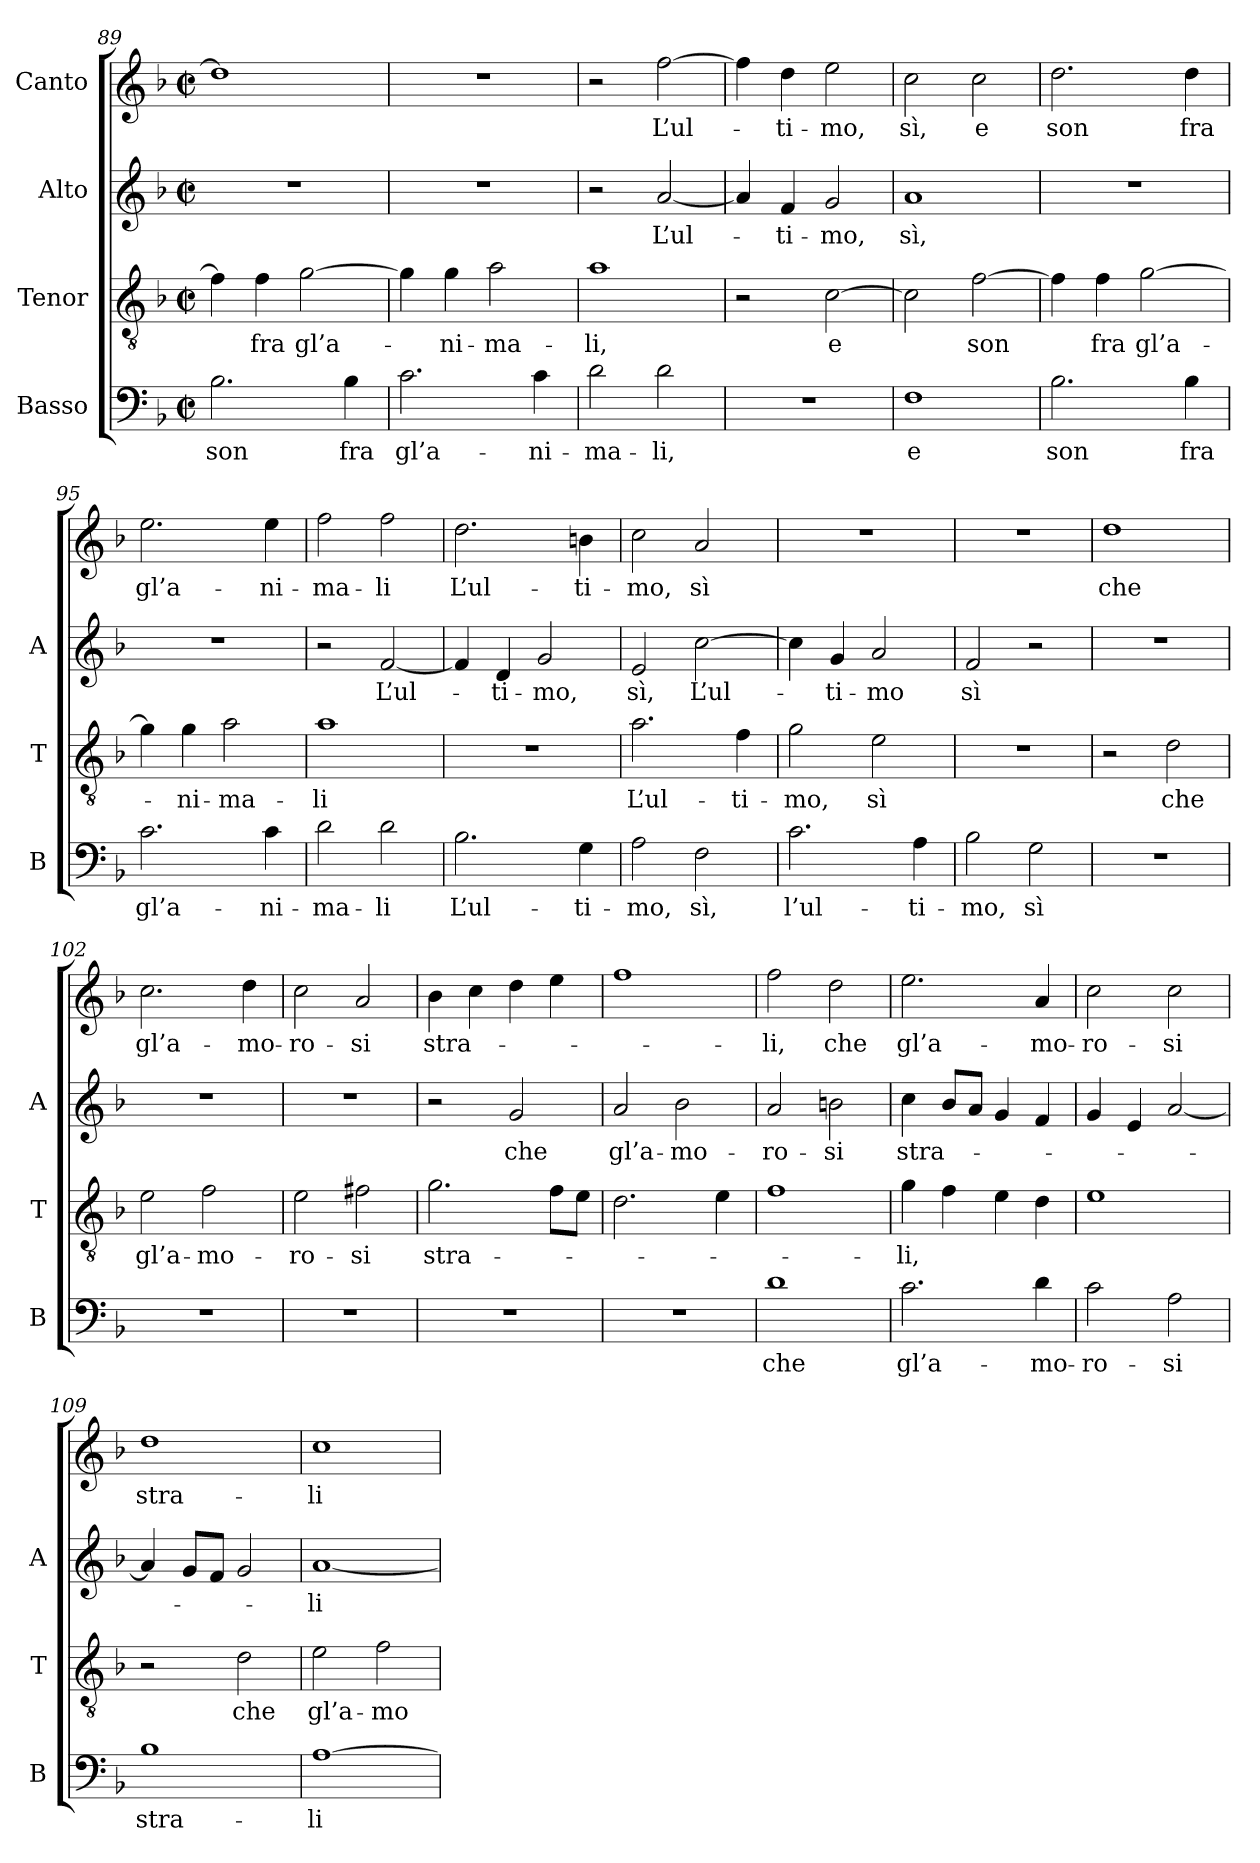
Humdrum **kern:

**kern	**text	**kern	**text	**kern	**text	**kern	**text
*part4	*part4	*part3	*part3	*part2	*part2	*part1	*part1
*staff4	*staff4	*staff3	*staff3	*staff2	*staff2	*staff1	*staff1
*I"Basso	*	*I"Tenor	*	*I"Alto	*	*I"Canto	*
*I'B	*	*I'T	*	*I'A	*	*	*
*clefF4	*	*clefGv2	*	*clefG2	*	*clefG2	*
*k[b-]	*	*k[b-]	*	*k[b-]	*	*k[b-]	*
*F:	*	*F:	*	*F:	*	*F:	*
*M2/2	*	*M2/2	*	*M2/2	*	*M2/2	*
*met(c|)	*	*met(c|)	*	*met(c|)	*	*met(c|)	*
=89	=89	=89	=89	=89	=89	=89	=89
2.B-	-son	4f]	.	1r	.	1dd]	.
.	.	4f	-fra	.	.	.	.
.	.	[2g	gl’a-	.	.	.	.
4B-	-fra	.	.	.	.	.	.
=90	=90	=90	=90	=90	=90	=90	=90
2.c	gl’a-	4g]	.	1r	.	1r	.
.	.	4g	ni-	.	.	.	.
.	.	2a	ma-	.	.	.	.
4c	ni-	.	.	.	.	.	.
=91	=91	=91	=91	=91	=91	=91	=91
2d	ma-	1a	-li,	2r	.	2r	.
2d	-li,	.	.	[2a	L’ul-	[2ff	L’ul-
=92	=92	=92	=92	=92	=92	=92	=92
1r	.	2r	.	4a]	.	4ff]	.
.	.	.	.	4f	ti-	4dd	ti-
.	.	[2c	-e	2g	-mo,	2ee	-mo,
=93	=93	=93	=93	=93	=93	=93	=93
1F	-e	2c]	.	1a	-sì,	2cc	-sì,
.	.	[2f	-son	.	.	2cc	-e
=94	=94	=94	=94	=94	=94	=94	=94
2.B-	-son	4f]	.	1r	.	2.dd	-son
.	.	4f	-fra	.	.	.	.
.	.	[2g	gl’a-	.	.	.	.
4B-	-fra	.	.	.	.	4dd	-fra
=95	=95	=95	=95	=95	=95	=95	=95
2.c	gl’a-	4g]	.	1r	.	2.ee	gl’a-
.	.	4g	ni-	.	.	.	.
.	.	2a	ma-	.	.	.	.
4c	ni-	.	.	.	.	4ee	ni-
=96	=96	=96	=96	=96	=96	=96	=96
2d	ma-	1a	-li	2r	.	2ff	ma-
2d	-li	.	.	[2f	L’ul-	2ff	-li
=97	=97	=97	=97	=97	=97	=97	=97
2.B-	L’ul-	1r	.	4f]	.	2.dd	L’ul-
.	.	.	.	4d	ti-	.	.
.	.	.	.	2g	-mo,	.	.
4G	ti-	.	.	.	.	4bn	ti-
=98	=98	=98	=98	=98	=98	=98	=98
2A	-mo,	2.a	L’ul-	2e	-sì,	2cc	-mo,
2F	-sì,	.	.	[2cc	L’ul-	2a	-sì
.	.	4f	ti-	.	.	.	.
!!LO:PB:g=z
=99	=99	=99	=99	=99	=99	=99	=99
2.c	l’ul-	2g	-mo,	4cc]	.	1r	.
.	.	.	.	4g	ti-	.	.
.	.	2e	-sì	2a	-mo	.	.
4A	ti-	.	.	.	.	.	.
=100	=100	=100	=100	=100	=100	=100	=100
2B-	-mo,	1r	.	2f	-sì	1r	.
2G	-sì	.	.	2r	.	.	.
=101	=101	=101	=101	=101	=101	=101	=101
1r	.	2r	.	1r	.	1dd	-che
.	.	2d	-che	.	.	.	.
=102	=102	=102	=102	=102	=102	=102	=102
1r	.	2e	gl’a-	1r	.	2.cc	gl’a-
.	.	2f	mo-	.	.	.	.
.	.	.	.	.	.	4dd	mo-
=103	=103	=103	=103	=103	=103	=103	=103
1r	.	2e	ro-	1r	.	2cc	ro-
.	.	2f#X	-si	.	.	2a	-si
=104	=104	=104	=104	=104	=104	=104	=104
1r	.	2.g	stra-	2r	.	4b-	stra-
.	.	.	.	.	.	4cc	.
.	.	.	.	2g	-che	4dd	.
.	.	8fL	.	.	.	4ee	.
.	.	8eJ	.	.	.	.	.
=105	=105	=105	=105	=105	=105	=105	=105
1r	.	2.d	.	2a	gl’a-	1ff	.
.	.	.	.	2b-	mo-	.	.
.	.	4e	.	.	.	.	.
=106	=106	=106	=106	=106	=106	=106	=106
1d	-che	1f	.	2a	ro-	2ff	-li,
.	.	.	.	2bn	-si	2dd	-che
=107	=107	=107	=107	=107	=107	=107	=107
2.c	gl’a-	4g	-li,	4cc	stra-	2.ee	gl’a-
.	.	4f	.	8b-L	.	.	.
.	.	.	.	8aJ	.	.	.
.	.	4e	.	4g	.	.	.
4d	mo-	4d	.	4f	.	4a	mo-
=108	=108	=108	=108	=108	=108	=108	=108
2c	ro-	1e	.	4g	.	2cc	ro-
.	.	.	.	4e	.	.	.
2A	-si	.	.	[2a	.	2cc	-si
=109	=109	=109	=109	=109	=109	=109	=109
1B-	stra-	2r	.	4a]	.	1dd	stra-
.	.	.	.	8gL	.	.	.
.	.	.	.	8fJ	.	.	.
.	.	2d	-che	2g	.	.	.
=110	=110	=110	=110	=110	=110	=110	=110
[1A	-li	2e	gl’a-	[1a	-li	1cc	-li
.	.	2f	mo-	.	.	.	.
=	=	=	=	=	=	=	=
*-	*-	*-	*-	*-	*-	*-	*-
